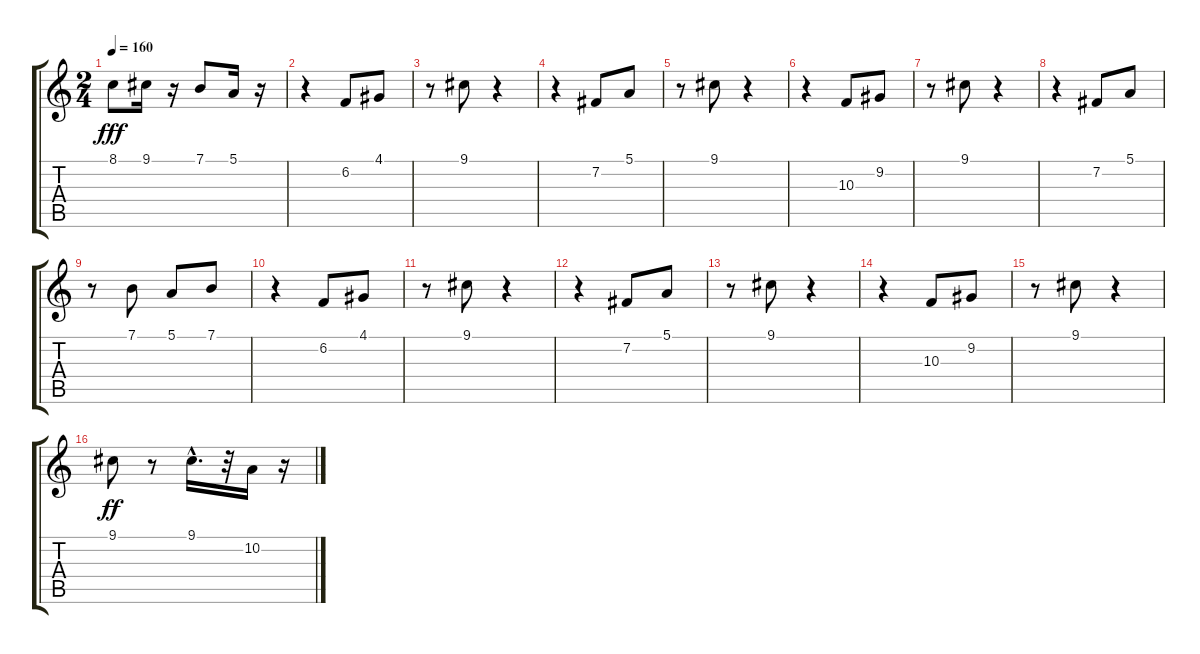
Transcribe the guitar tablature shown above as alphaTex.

\track "" {instrument altosax}
\staff {score tabs}
\tuning (E4 B3 G3 D3 A2 E2) {hide}
\ts (2 4)
\tempo 160
\clef g2
\ks c
8.1.8{dy fff} 9.1.16 r.16 7.1.8 5.1.16 r.16 |
r.4 6.2.8 4.1.8 |
r.8 9.1.8 r.4 |
r.4 7.2.8 5.1.8 |
r.8 9.1.8 r.4 |
r.4 10.3.8 9.2.8 |
r.8 9.1.8 r.4 |
r.4 7.2.8 5.1.8 |
r.8 7.1.8 5.1.8 7.1.8 |
r.4 6.2.8 4.1.8 |
r.8 9.1.8 r.4 |
r.4 7.2.8 5.1.8 |
r.8 9.1.8 r.4 |
r.4 10.3.8 9.2.8 |
r.8 9.1.8 r.4 |
9.1.8{dy ff} r.8 9.1{hac}.16{d} r.32 10.2.16 r.16
